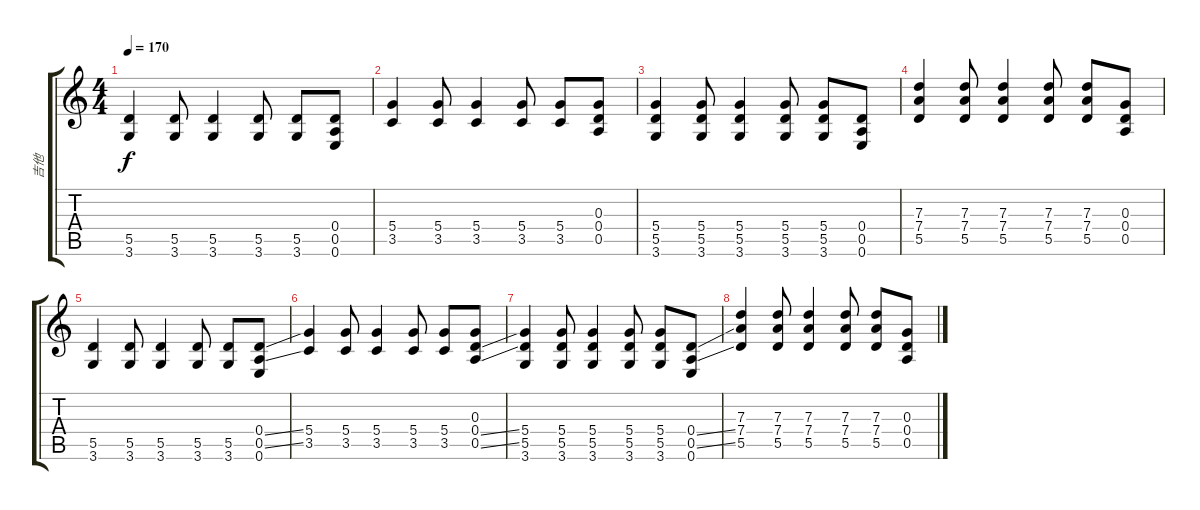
\track ("吉他" "吉他") {instrument overdrivenguitar}
\staff {score tabs}
\tuning (E4 B3 G3 D3 A2 E2) {hide}
\ts (4 4)
\tempo 170
\clef g2
\ks c
(5.5 3.6).4{dy f} (5.5 3.6).8 (5.5 3.6).4 (5.5 3.6).8 (5.5 3.6).8 (0.4 0.5 0.6).8 |
(5.4 3.5).4 (5.4 3.5).8 (5.4 3.5).4 (5.4 3.5).8 (5.4 3.5).8 (0.3 0.4 0.5).8 |
(5.4 5.5 3.6).4 (5.4 5.5 3.6).8 (5.4 5.5 3.6).4 (5.4 5.5 3.6).8 (5.4 5.5 3.6).8 (0.4 0.5 0.6).8 |
(7.3 7.4 5.5).4 (7.3 7.4 5.5).8 (7.3 7.4 5.5).4 (7.3 7.4 5.5).8 (7.3 7.4 5.5).8 (0.3 0.4 0.5).8 |
(5.5 3.6).4 (5.5 3.6).8 (5.5 3.6).4 (5.5 3.6).8 (5.5 3.6).8 (0.4{ss} 0.5{ss} 0.6).8 |
(5.4 3.5).4 (5.4 3.5).8 (5.4 3.5).4 (5.4 3.5).8 (5.4 3.5).8 (0.3 0.4{ss} 0.5{ss}).8 |
(5.4 5.5 3.6).4 (5.4 5.5 3.6).8 (5.4 5.5 3.6).4 (5.4 5.5 3.6).8 (5.4 5.5 3.6).8 (0.4{ss} 0.5{ss} 0.6).8 |
(7.3 7.4 5.5).4 (7.3 7.4 5.5).8 (7.3 7.4 5.5).4 (7.3 7.4 5.5).8 (7.3 7.4 5.5).8 (0.3 0.4 0.5).8
